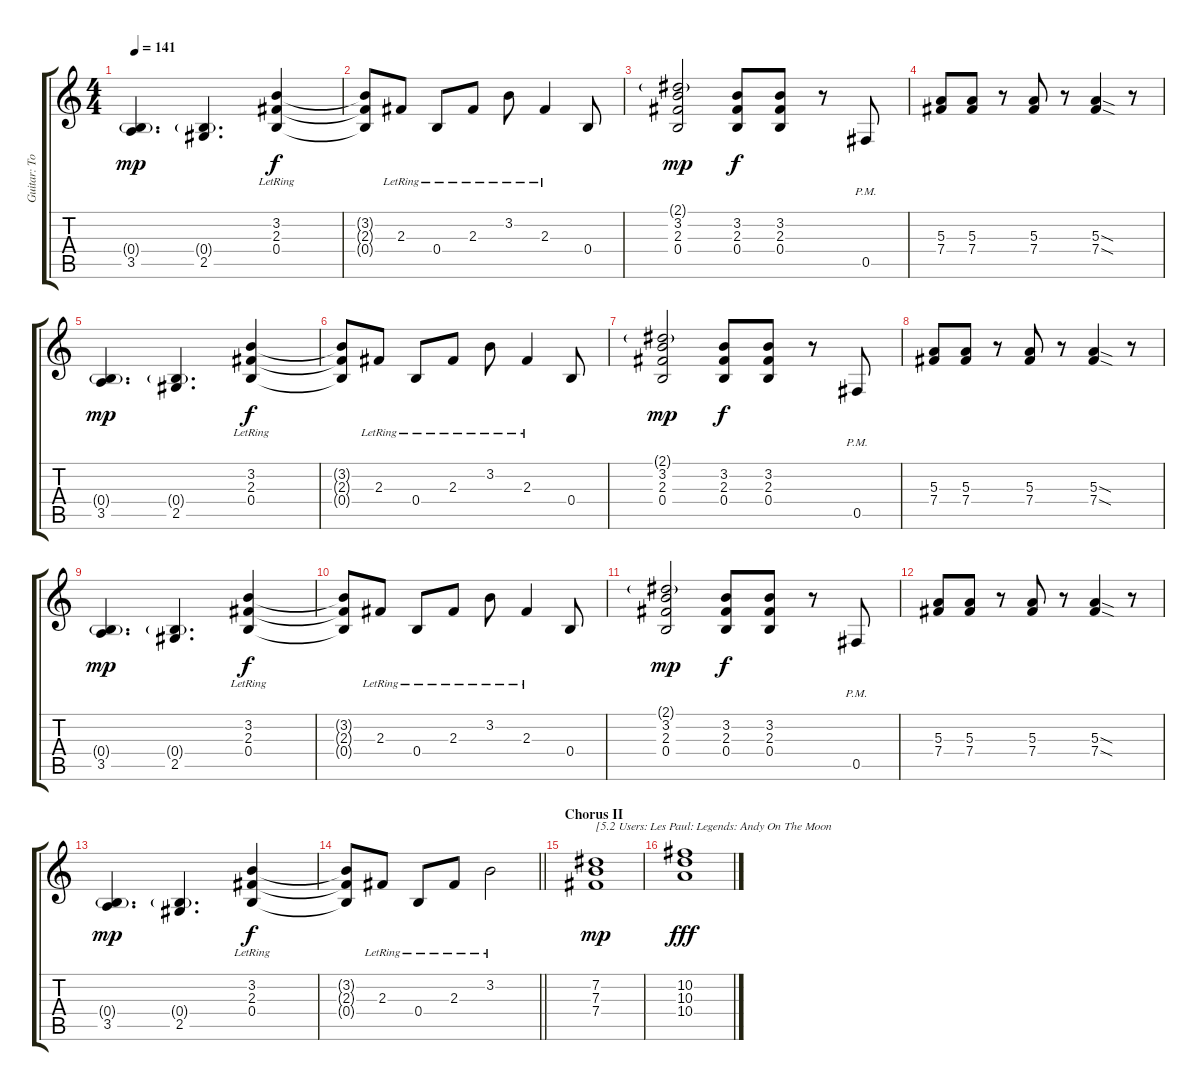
\track ("Guitar: Tony" "Guitar: To") {instrument distortionguitar}
\staff {score tabs}
\tuning (Db4 Ab3 E3 B2 Gb2 Db2) {hide}
\ts (4 4)
\tempo 141
\clef g2
\ks c
(0.4{g} 3.5).4{d dy mp} (0.4{g} 2.5).4{d} (3.2{lr} 2.3{lr} 0.4{lr}).4{dy f} |
(3.2{t} 2.3{t} 0.4{t}).8 2.3{lr}.8 0.4{lr}.8 2.3{lr}.8 3.2{lr}.8 2.3{lr}.4 0.4.8 |
(2.1{g} 3.2 2.3 0.4).2{dy mp} (3.2 2.3 0.4).8{dy f} (3.2 2.3 0.4).8 r.8 0.5{pm}.8 |
(5.3 7.4).8 (5.3 7.4).8 r.8 (5.3 7.4).8 r.8 (5.3{sod} 7.4{sod}).4 r.8 |
(0.4{g} 3.5).4{d dy mp} (0.4{g} 2.5).4{d} (3.2{lr} 2.3{lr} 0.4{lr}).4{dy f} |
(3.2{t} 2.3{t} 0.4{t}).8 2.3{lr}.8 0.4{lr}.8 2.3{lr}.8 3.2{lr}.8 2.3{lr}.4 0.4.8 |
(2.1{g} 3.2 2.3 0.4).2{dy mp} (3.2 2.3 0.4).8{dy f} (3.2 2.3 0.4).8 r.8 0.5{pm}.8 |
(5.3 7.4).8 (5.3 7.4).8 r.8 (5.3 7.4).8 r.8 (5.3{sod} 7.4{sod}).4 r.8 |
(0.4{g} 3.5).4{d dy mp} (0.4{g} 2.5).4{d} (3.2{lr} 2.3{lr} 0.4{lr}).4{dy f} |
(3.2{t} 2.3{t} 0.4{t}).8 2.3{lr}.8 0.4{lr}.8 2.3{lr}.8 3.2{lr}.8 2.3{lr}.4 0.4.8 |
(2.1{g} 3.2 2.3 0.4).2{dy mp} (3.2 2.3 0.4).8{dy f} (3.2 2.3 0.4).8 r.8 0.5{pm}.8 |
(5.3 7.4).8 (5.3 7.4).8 r.8 (5.3 7.4).8 r.8 (5.3{sod} 7.4{sod}).4 r.8 |
(0.4{g} 3.5).4{d dy mp} (0.4{g} 2.5).4{d} (3.2{lr} 2.3{lr} 0.4{lr}).4{dy f} |
\barLineRight lightlight
(3.2{t} 2.3{t} 0.4{t}).8 2.3{lr}.8 0.4{lr}.8 2.3{lr}.8 3.2{lr}.2 |
\section ("" "Chorus II")
(7.2 7.3 7.4).1{txt "[5.2 Users: Les Paul: Legends: Andy On The Moon" dy mp instrument distortionguitar} |
(10.2 10.3 10.4).1{dy fff}
